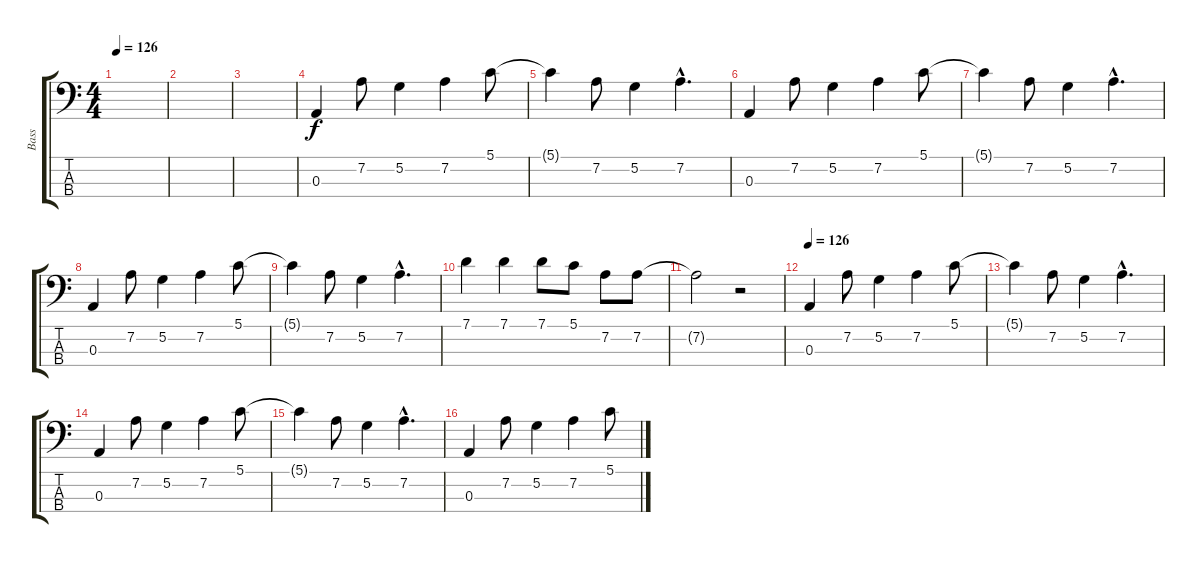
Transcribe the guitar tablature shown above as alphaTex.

\track ("Bass" "Bass") {instrument acousticguitarnylon}
\staff {score tabs}
\tuning (G2 D2 A1 E1) {hide}
\ts (4 4)
\tempo 126
\clef f4
\ks c
|
|
|
0.3.4 7.2.8 5.2.4 7.2.4 5.1.8 |
5.1{t}.4 7.2.8 5.2.4 7.2{hac}.4{d} |
0.3.4 7.2.8 5.2.4 7.2.4 5.1.8 |
5.1{t}.4 7.2.8 5.2.4 7.2{hac}.4{d} |
0.3.4 7.2.8 5.2.4 7.2.4 5.1.8 |
5.1{t}.4 7.2.8 5.2.4 7.2{hac}.4{d} |
7.1.4 7.1.4 7.1.8 5.1.8 7.2.8 7.2.8 |
7.2{t}.2 r.2 |
\tempo 126
0.3.4 7.2.8 5.2.4 7.2.4 5.1.8 |
5.1{t}.4 7.2.8 5.2.4 7.2{hac}.4{d} |
0.3.4 7.2.8 5.2.4 7.2.4 5.1.8 |
5.1{t}.4 7.2.8 5.2.4 7.2{hac}.4{d} |
0.3.4 7.2.8 5.2.4 7.2.4 5.1.8
